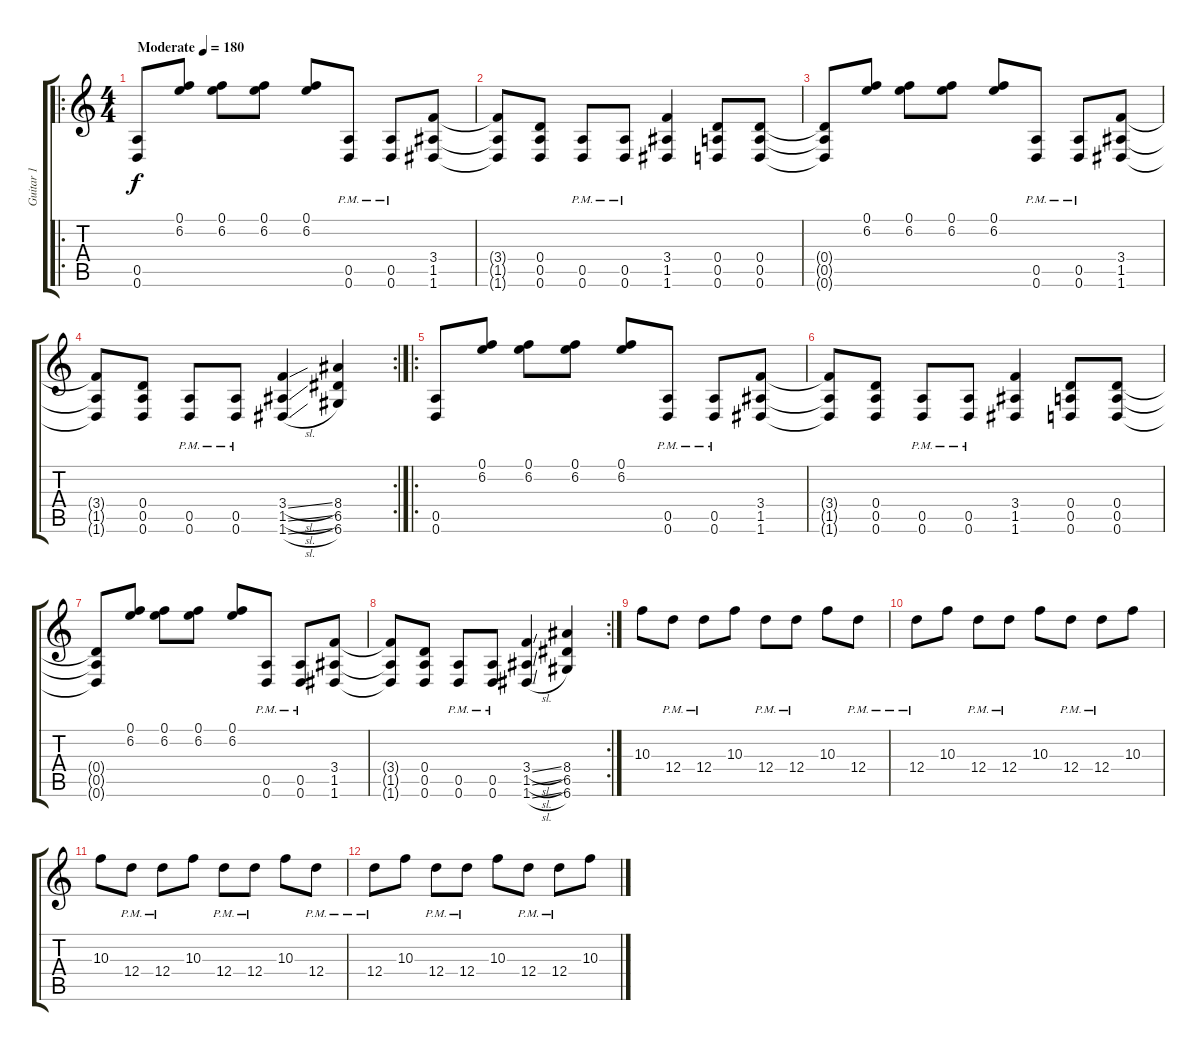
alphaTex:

\track ("Guitar 1" "Guitar 1") {instrument distortionguitar}
\staff {score tabs}
\tuning (E4 B3 G3 D3 A2 D2) {hide}
\ro
\ts (4 4)
\tempo (180 "Moderate")
\clef g2
\ks c
(0.5 0.6).8{dy f instrument distortionguitar} (0.1 6.2).8 (0.1 6.2).8 (0.1 6.2).8 (0.1 6.2).8 (0.5{pm} 0.6{pm}).8 (0.5{pm} 0.6{pm}).8 (3.4 1.5 1.6).8 |
(3.4{t} 1.5{t} 1.6{t}).8 (0.4 0.5 0.6).8 (0.5{pm} 0.6{pm}).8 (0.5{pm} 0.6{pm}).8 (3.4 1.5 1.6).4 (0.4 0.5 0.6).8 (0.4 0.5 0.6).8 |
(0.4{t} 0.5{t} 0.6{t}).8 (0.1 6.2).8 (0.1 6.2).8 (0.1 6.2).8 (0.1 6.2).8 (0.5{pm} 0.6{pm}).8 (0.5{pm} 0.6{pm}).8 (3.4 1.5 1.6).8 |
\rc 2
(3.4{t} 1.5{t} 1.6{t}).8 (0.4 0.5 0.6).8 (0.5{pm} 0.6{pm}).8 (0.5{pm} 0.6{pm}).8 (3.4{sl} 1.5{sl} 1.6{sl}).4 (8.4 6.5 6.6).4 |
\ro
(0.5 0.6).8 (0.1 6.2).8 (0.1 6.2).8 (0.1 6.2).8 (0.1 6.2).8 (0.5{pm} 0.6{pm}).8 (0.5{pm} 0.6{pm}).8 (3.4 1.5 1.6).8 |
(3.4{t} 1.5{t} 1.6{t}).8 (0.4 0.5 0.6).8 (0.5{pm} 0.6{pm}).8 (0.5{pm} 0.6{pm}).8 (3.4 1.5 1.6).4 (0.4 0.5 0.6).8 (0.4 0.5 0.6).8 |
(0.4{t} 0.5{t} 0.6{t}).8 (0.1 6.2).8 (0.1 6.2).8 (0.1 6.2).8 (0.1 6.2).8 (0.5{pm} 0.6{pm}).8 (0.5{pm} 0.6{pm}).8 (3.4 1.5 1.6).8 |
\rc 2
(3.4{t} 1.5{t} 1.6{t}).8 (0.4 0.5 0.6).8 (0.5{pm} 0.6{pm}).8 (0.5{pm} 0.6{pm}).8 (3.4{sl} 1.5{sl} 1.6{sl}).4 (8.4 6.5 6.6).4 |
10.3.8 12.4{pm}.8 12.4{pm}.8 10.3.8 12.4{pm}.8 12.4{pm}.8 10.3.8 12.4{pm}.8 |
12.4{pm}.8 10.3.8 12.4{pm}.8 12.4{pm}.8 10.3.8 12.4{pm}.8 12.4{pm}.8 10.3.8 |
10.3.8 12.4{pm}.8 12.4{pm}.8 10.3.8 12.4{pm}.8 12.4{pm}.8 10.3.8 12.4{pm}.8 |
12.4{pm}.8 10.3.8 12.4{pm}.8 12.4{pm}.8 10.3.8 12.4{pm}.8 12.4{pm}.8 10.3.8
